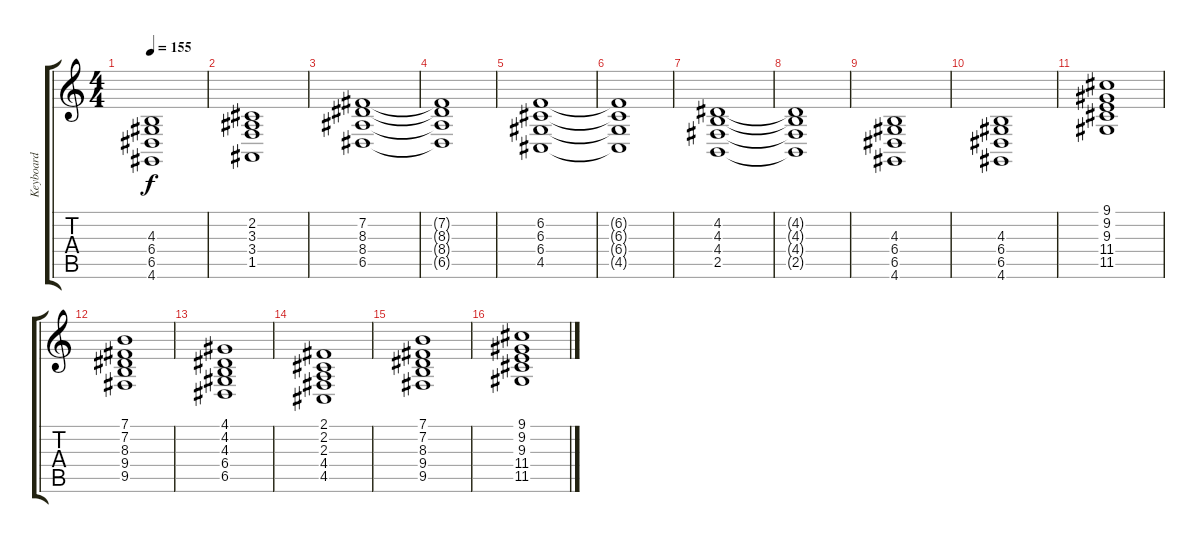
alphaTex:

\track ("Keyboard" "Keyboard") {instrument stringensemble1}
\staff {score tabs}
\tuning (E4 B3 G3 D3 A2 E2) {hide}
\ts (4 4)
\tempo 155
\clef g2
\ks c
(4.3 6.4 6.5 4.6).1{dy f} |
(2.2 3.3 3.4 1.5).1 |
(7.2 8.3 8.4 6.5).1 |
(7.2{t} 8.3{t} 8.4{t} 6.5{t}).1 |
(6.2 6.3 6.4 4.5).1 |
(6.2{t} 6.3{t} 6.4{t} 4.5{t}).1 |
(4.2 4.3 4.4 2.5).1 |
(4.2{t} 4.3{t} 4.4{t} 2.5{t}).1 |
(4.3 6.4 6.5 4.6).1 |
(4.3 6.4 6.5 4.6).1 |
(9.1 9.2 9.3 11.4 11.5).1 |
(7.1 7.2 8.3 9.4 9.5).1 |
(4.1 4.2 4.3 6.4 6.5).1 |
(2.1 2.2 2.3 4.4 4.5).1 |
(7.1 7.2 8.3 9.4 9.5).1 |
(9.1 9.2 9.3 11.4 11.5).1
